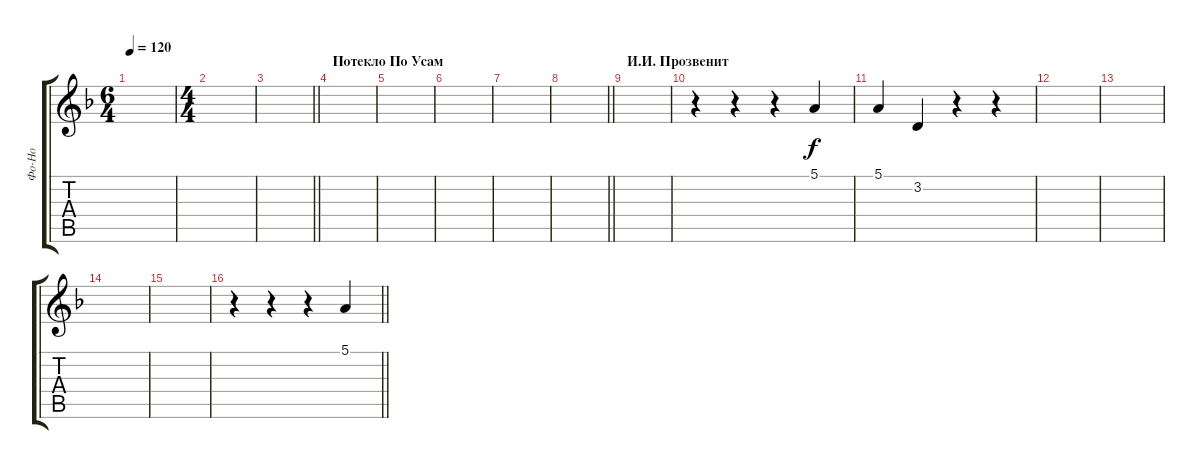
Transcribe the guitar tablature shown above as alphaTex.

\track ("Фо-Но" "Фо-Но") {instrument brightacousticpiano}
\staff {score tabs}
\tuning (E4 B3 G3 D3 A2 E2) {hide}
\ts (6 4)
\tempo 120
\clef g2
\ks dminor
|
\ts (4 4)
|
\barLineRight lightlight
|
\section ("" "Потекло По Усам")
|
|
|
|
\barLineRight lightlight
|
\section ("" "И.И. Прозвенит")
|
r.4 r.4 r.4 5.1.4 |
5.1.4 3.2.4 r.4 r.4 |
|
|
|
|
\barLineRight lightlight
r.4 r.4 r.4 5.1.4
